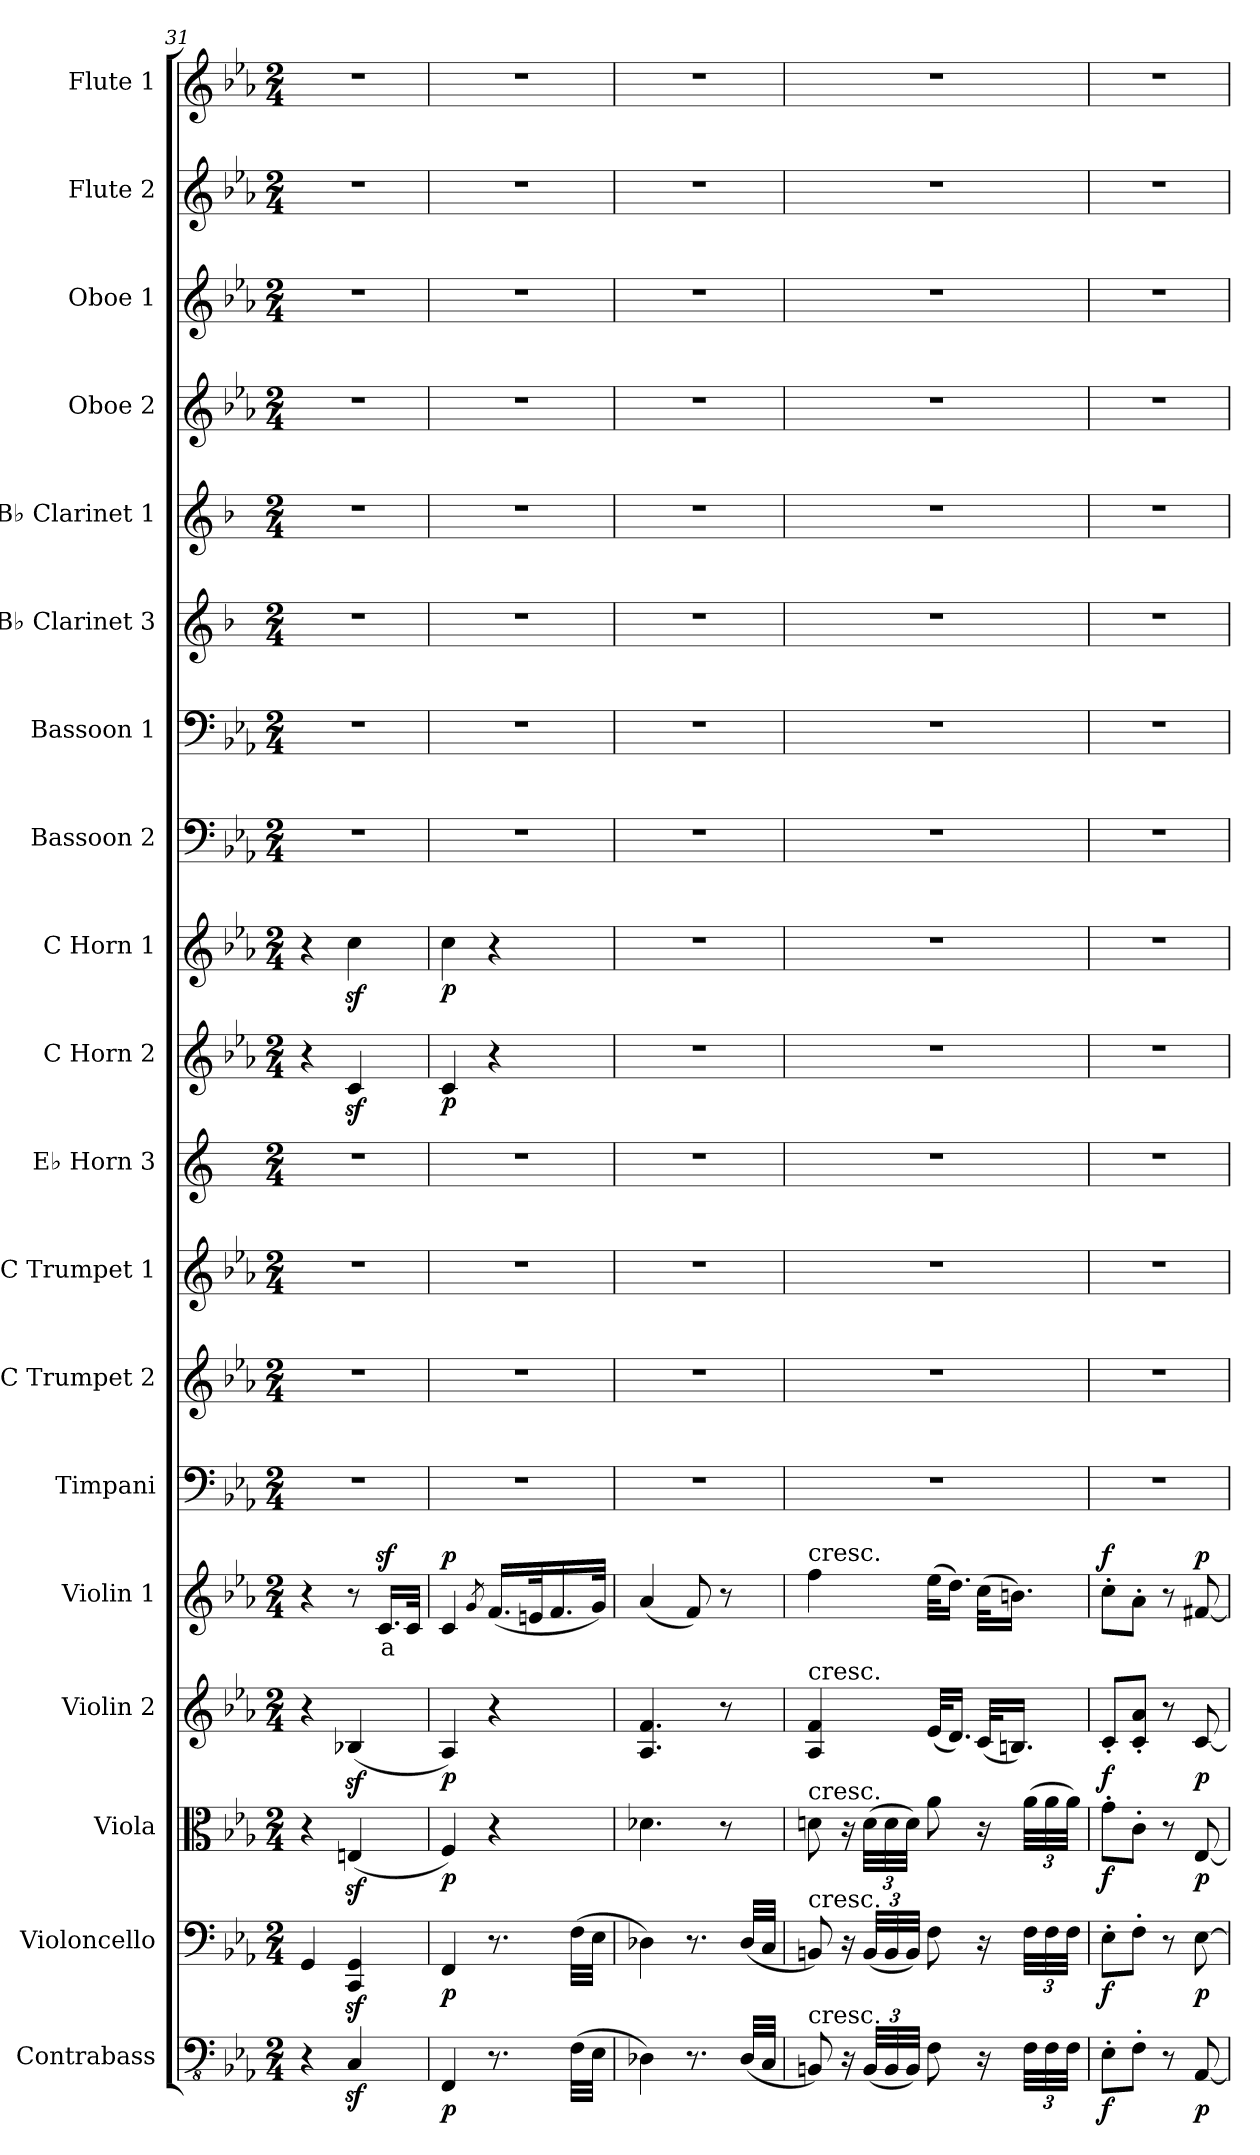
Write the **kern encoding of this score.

**kern	**dynam	**kern	**dynam	**kern	**dynam	**kern	**dynam	**kern	**text	**dynam	**kern	**kern	**kern	**kern	**kern	**dynam	**kern	**dynam	**kern	**kern	**kern	**kern	**kern	**kern	**kern	**kern
*part19	*part19	*part18	*part18	*part17	*part17	*part16	*part16	*part15	*part15	*part15	*part14	*part13	*part12	*part11	*part10	*part10	*part9	*part9	*part8	*part7	*part6	*part5	*part4	*part3	*part2	*part1
*staff19	*staff19	*staff18	*staff18	*staff17	*staff17	*staff16	*staff16	*staff15	*staff15	*staff15	*staff14	*staff13	*staff12	*staff11	*staff10	*staff10	*staff9	*staff9	*staff8	*staff7	*staff6	*staff5	*staff4	*staff3	*staff2	*staff1
*I"Contrabass	*	*I"Violoncello	*	*I"Viola	*	*I"Violin 2	*	*I"Violin 1	*	*	*I"Timpani	*I"C Trumpet 2	*I"C Trumpet 1	*I"E♭ Horn 3	*I"C Horn 2	*	*I"C Horn 1	*	*I"Bassoon 2	*I"Bassoon 1	*I"B♭ Clarinet 3	*I"B♭ Clarinet 1	*I"Oboe 2	*I"Oboe 1	*I"Flute 2	*I"Flute 1
*I'Cb	*	*I'Vc	*	*I'Vla	*	*I'Vln 2	*	*I'Vln 1	*	*	*I'Timp	*I'Tpt 2	*I'Tpt 1	*I'Hn 3	*I'Hn 2	*	*I'Hn 1	*	*I'Bsn 2	*I'Bsn 1	*I'Cl 2	*I'Cl 1	*I'Ob 2	*I'Ob 1	*I'Fl 2	*I'Fl 1
*clefFv4	*	*clefF4	*	*clefC3	*	*clefG2	*	*clefG2	*	*	*clefF4	*clefG2	*clefG2	*clefG2	*clefG2	*	*clefG2	*	*clefF4	*clefF4	*clefG2	*clefG2	*clefG2	*clefG2	*clefG2	*clefG2
*	*	*	*	*	*	*	*	*	*	*	*	*	*	*ITrd5c9	*ITrd7c12	*	*ITrd7c12	*	*	*	*ITrd1c2	*ITrd1c2	*	*	*	*
*k[b-e-a-]	*	*k[b-e-a-]	*	*k[b-e-a-]	*	*k[b-e-a-]	*	*k[b-e-a-]	*	*	*k[b-e-a-]	*k[b-e-a-]	*k[b-e-a-]	*k[b-e-a-]	*k[b-e-a-]	*	*k[b-e-a-]	*	*k[b-e-a-]	*k[b-e-a-]	*k[b-e-a-]	*k[b-e-a-]	*k[b-e-a-]	*k[b-e-a-]	*k[b-e-a-]	*k[b-e-a-]
*M2/4	*	*M2/4	*	*M2/4	*	*M2/4	*	*M2/4	*	*	*M2/4	*M2/4	*M2/4	*M2/4	*M2/4	*	*M2/4	*	*M2/4	*M2/4	*M2/4	*M2/4	*M2/4	*M2/4	*M2/4	*M2/4
=31	=31	=31	=31	=31	=31	=31	=31	=31	=31	=31	=31	=31	=31	=31	=31	=31	=31	=31	=31	=31	=31	=31	=31	=31	=31	=31
4r	.	4GG/	.	4r	.	4r	.	4r	.	.	2r	2r	2r	2r	4r	.	4r	.	2r	2r	2r	2r	2r	2r	2r	2r
4CCz</	.	4CC/z< 4GG/z<	.	(4Enz</	.	(4B-Xz</	.	8r	.	.	.	.	.	.	4Cz</	.	4cz<\	.	.	.	.	.	.	.	.	.
!	!	!	!	!	!	!	!	!	!LO:LY:b:color=#FF0000	!	!	!	!	!	!	!	!	!	!	!	!	!	!	!	!	!
.	.	.	.	.	.	.	.	16.cz</LL	a	.	.	.	.	.	.	.	.	.	.	.	.	.	.	.	.	.
.	.	.	.	.	.	.	.	32c/JJk	.	.	.	.	.	.	.	.	.	.	.	.	.	.	.	.	.	.
=32	=32	=32	=32	=32	=32	=32	=32	=32	=32	=32	=32	=32	=32	=32	=32	=32	=32	=32	=32	=32	=32	=32	=32	=32	=32	=32
!	!LO:DY:b	!	!LO:DY:b	!	!LO:DY:b	!	!LO:DY:b	!	!	!LO:DY:b	!	!	!	!	!	!LO:DY:b	!	!LO:DY:b	!	!	!	!	!	!	!	!
4FFF/	p	4FF/	p	4F/)	p	4A-/)	p	4c/	.	p	2r	2r	2r	2r	4C/	p	4c\	p	2r	2r	2r	2r	2r	2r	2r	2r
.	.	.	.	.	.	.	.	8qg/	.	.	.	.	.	.	.	.	.	.	.	.	.	.	.	.	.	.
8.r	.	8.r	.	4r	.	4r	.	(16.f/LL	.	.	.	.	.	.	4r	.	4r	.	.	.	.	.	.	.	.	.
.	.	.	.	.	.	.	.	32en/K	.	.	.	.	.	.	.	.	.	.	.	.	.	.	.	.	.	.
.	.	.	.	.	.	.	.	16.f/	.	.	.	.	.	.	.	.	.	.	.	.	.	.	.	.	.	.
(32FF\LLL	.	(32F\LLL	.	.	.	.	.	.	.	.	.	.	.	.	.	.	.	.	.	.	.	.	.	.	.	.
32EE-\JJJ	.	32E-\JJJ	.	.	.	.	.	32g/JJk)	.	.	.	.	.	.	.	.	.	.	.	.	.	.	.	.	.	.
=33	=33	=33	=33	=33	=33	=33	=33	=33	=33	=33	=33	=33	=33	=33	=33	=33	=33	=33	=33	=33	=33	=33	=33	=33	=33	=33
4DD-X\)	.	4D-X\)	.	4.d-X\	.	4.A-/ 4.f/	.	(4a-/	.	.	2r	2r	2r	2r	2r	.	2r	.	2r	2r	2r	2r	2r	2r	2r	2r
8.r	.	8.r	.	.	.	.	.	8f/)	.	.	.	.	.	.	.	.	.	.	.	.	.	.	.	.	.	.
.	.	.	.	8r	.	8r	.	8r	.	.	.	.	.	.	.	.	.	.	.	.	.	.	.	.	.	.
(32DD-/LLL	.	(32D-/LLL	.	.	.	.	.	.	.	.	.	.	.	.	.	.	.	.	.	.	.	.	.	.	.	.
32CC/JJJ	.	32C/JJJ	.	.	.	.	.	.	.	.	.	.	.	.	.	.	.	.	.	.	.	.	.	.	.	.
=34	=34	=34	=34	=34	=34	=34	=34	=34	=34	=34	=34	=34	=34	=34	=34	=34	=34	=34	=34	=34	=34	=34	=34	=34	=34	=34
!	!	!	!	!	!	!	!	!LO:TX:a:t=cresc.	!	!	!	!	!	!	!	!	!	!	!	!	!	!	!	!	!	!
!	!	!	!	!	!	!LO:TX:a:t=cresc.	!	!	!	!	!	!	!	!	!	!	!	!	!	!	!	!	!	!	!	!
!	!	!	!	!LO:TX:a:t=cresc.	!	!	!	!	!	!	!	!	!	!	!	!	!	!	!	!	!	!	!	!	!	!
!	!	!LO:TX:a:t=cresc.	!	!	!	!	!	!	!	!	!	!	!	!	!	!	!	!	!	!	!	!	!	!	!	!
!LO:TX:a:t=cresc.	!	!	!	!	!	!	!	!	!	!	!	!	!	!	!	!	!	!	!	!	!	!	!	!	!	!
8BBBn/)	.	8BBn/)	.	8dn\	.	4A-/ 4f/	.	4ff\	.	.	2r	2r	2r	2r	2r	.	2r	.	2r	2r	2r	2r	2r	2r	2r	2r
16r	.	16r	.	16r	.	.	.	.	.	.	.	.	.	.	.	.	.	.	.	.	.	.	.	.	.	.
*Xbrackettup	*	*Xbrackettup	*	*Xbrackettup	*	*	*	*	*	*	*	*	*	*	*	*	*	*	*	*	*	*	*	*	*	*
(48BBB/LLL	.	(48BB/LLL	.	(48d\LLL	.	.	.	.	.	.	.	.	.	.	.	.	.	.	.	.	.	.	.	.	.	.
48BBB/	.	48BB/	.	48d\	.	.	.	.	.	.	.	.	.	.	.	.	.	.	.	.	.	.	.	.	.	.
48BBB/JJJ)	.	48BB/JJJ)	.	48d\JJJ)	.	.	.	.	.	.	.	.	.	.	.	.	.	.	.	.	.	.	.	.	.	.
8FF\	.	8F\	.	8a-\	.	(32e-/KLL	.	(32ee-\KLL	.	.	.	.	.	.	.	.	.	.	.	.	.	.	.	.	.	.
.	.	.	.	.	.	16.d/JJ)	.	16.dd\JJ)	.	.	.	.	.	.	.	.	.	.	.	.	.	.	.	.	.	.
16r	.	16r	.	16r	.	(32c/KLL	.	(32cc\KLL	.	.	.	.	.	.	.	.	.	.	.	.	.	.	.	.	.	.
.	.	.	.	.	.	16.Bn/JJ)	.	16.bn\JJ)	.	.	.	.	.	.	.	.	.	.	.	.	.	.	.	.	.	.
48FF\LLL	.	48F\LLL	.	(48a-\LLL	.	.	.	.	.	.	.	.	.	.	.	.	.	.	.	.	.	.	.	.	.	.
48FF\	.	48F\	.	48a-\	.	.	.	.	.	.	.	.	.	.	.	.	.	.	.	.	.	.	.	.	.	.
48FF\JJJ	.	48F\JJJ	.	48a-\JJJ)	.	.	.	.	.	.	.	.	.	.	.	.	.	.	.	.	.	.	.	.	.	.
=35	=35	=35	=35	=35	=35	=35	=35	=35	=35	=35	=35	=35	=35	=35	=35	=35	=35	=35	=35	=35	=35	=35	=35	=35	=35	=35
!	!LO:DY:b	!	!LO:DY:b	!	!LO:DY:b	!	!LO:DY:b	!	!	!LO:DY:b	!	!	!	!	!	!	!	!	!	!	!	!	!	!	!	!
8EE-'\L	f	8E-'\L	f	8g'\L	f	8c'/L	f	8cc'\L	.	f	2r	2r	2r	2r	2r	.	2r	.	2r	2r	2r	2r	2r	2r	2r	2r
8FF'\J	.	8F'\J	.	8c'\J	.	8c/' 8a-/'J	.	8a-'\J	.	.	.	.	.	.	.	.	.	.	.	.	.	.	.	.	.	.
8r	.	8r	.	8r	.	8r	.	8r	.	.	.	.	.	.	.	.	.	.	.	.	.	.	.	.	.	.
!	!LO:DY:b	!	!LO:DY:b	!	!LO:DY:b	!	!LO:DY:b	!	!	!LO:DY:b	!	!	!	!	!	!	!	!	!	!	!	!	!	!	!	!
[8AAA-/	p	[8E-\	p	[8E-/	p	[8c/	p	[8f#X/	.	p	.	.	.	.	.	.	.	.	.	.	.	.	.	.	.	.
=	=	=	=	=	=	=	=	=	=	=	=	=	=	=	=	=	=	=	=	=	=	=	=	=	=	=
*-	*-	*-	*-	*-	*-	*-	*-	*-	*-	*-	*-	*-	*-	*-	*-	*-	*-	*-	*-	*-	*-	*-	*-	*-	*-	*-
